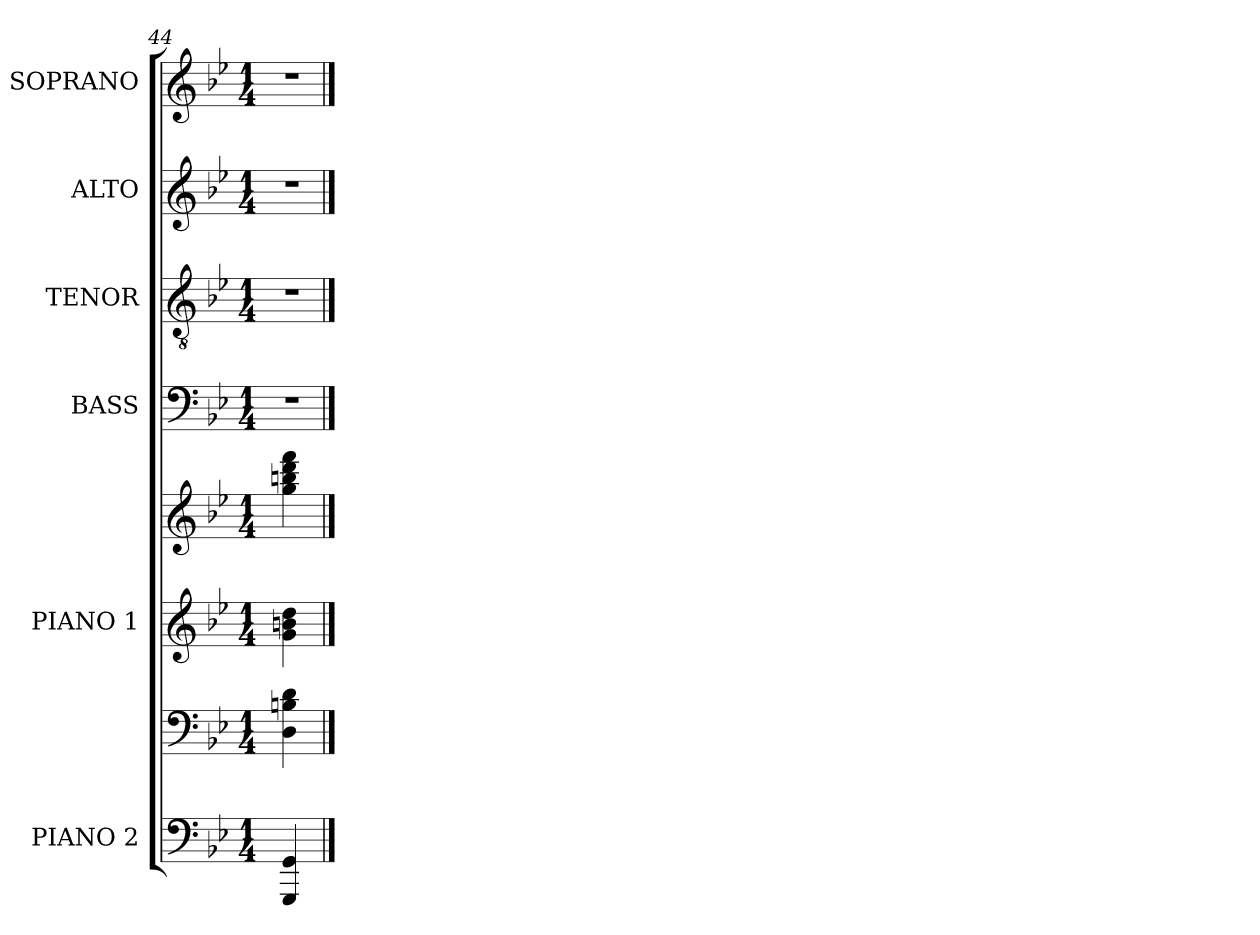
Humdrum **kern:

**kern	**kern	**kern	**kern	**kern	**kern	**kern	**kern
*part6	*part6	*part5	*part5	*part4	*part3	*part2	*part1
*staff8	*staff7	*staff6	*staff5	*staff4	*staff3	*staff2	*staff1
*I"PIANO 2	*	*I"PIANO 1	*	*I"BASS	*I"TENOR	*I"ALTO	*I"SOPRANO
*I'Pno.	*	*I'Pno.	*	*I'B.	*I'T.	*I'A.	*I'S.
*clefF4	*clefF4	*clefG2	*clefG2	*clefF4	*clefGv2	*clefG2	*clefG2
*	*	*	*	*	*ITrd7c12	*	*
*k[b-e-]	*k[b-e-]	*k[b-e-]	*k[b-e-]	*k[b-e-]	*k[b-e-]	*k[b-e-]	*k[b-e-]
*B-:	*B-:	*B-:	*B-:	*B-:	*B-:	*B-:	*B-:
*M1/4	*M1/4	*M1/4	*M1/4	*M1/4	*M1/4	*M1/4	*M1/4
=44	=44	=44	=44	=44	=44	=44	=44
4GGGi/ 4GGi	4Di\ 4Bni 4di	4gi\ 4bni 4ddi	4ggi\ 4bbni 4dddi 4fffi	4r	4r	4r	4r
==	==	==	==	==	==	==	==
*-	*-	*-	*-	*-	*-	*-	*-
